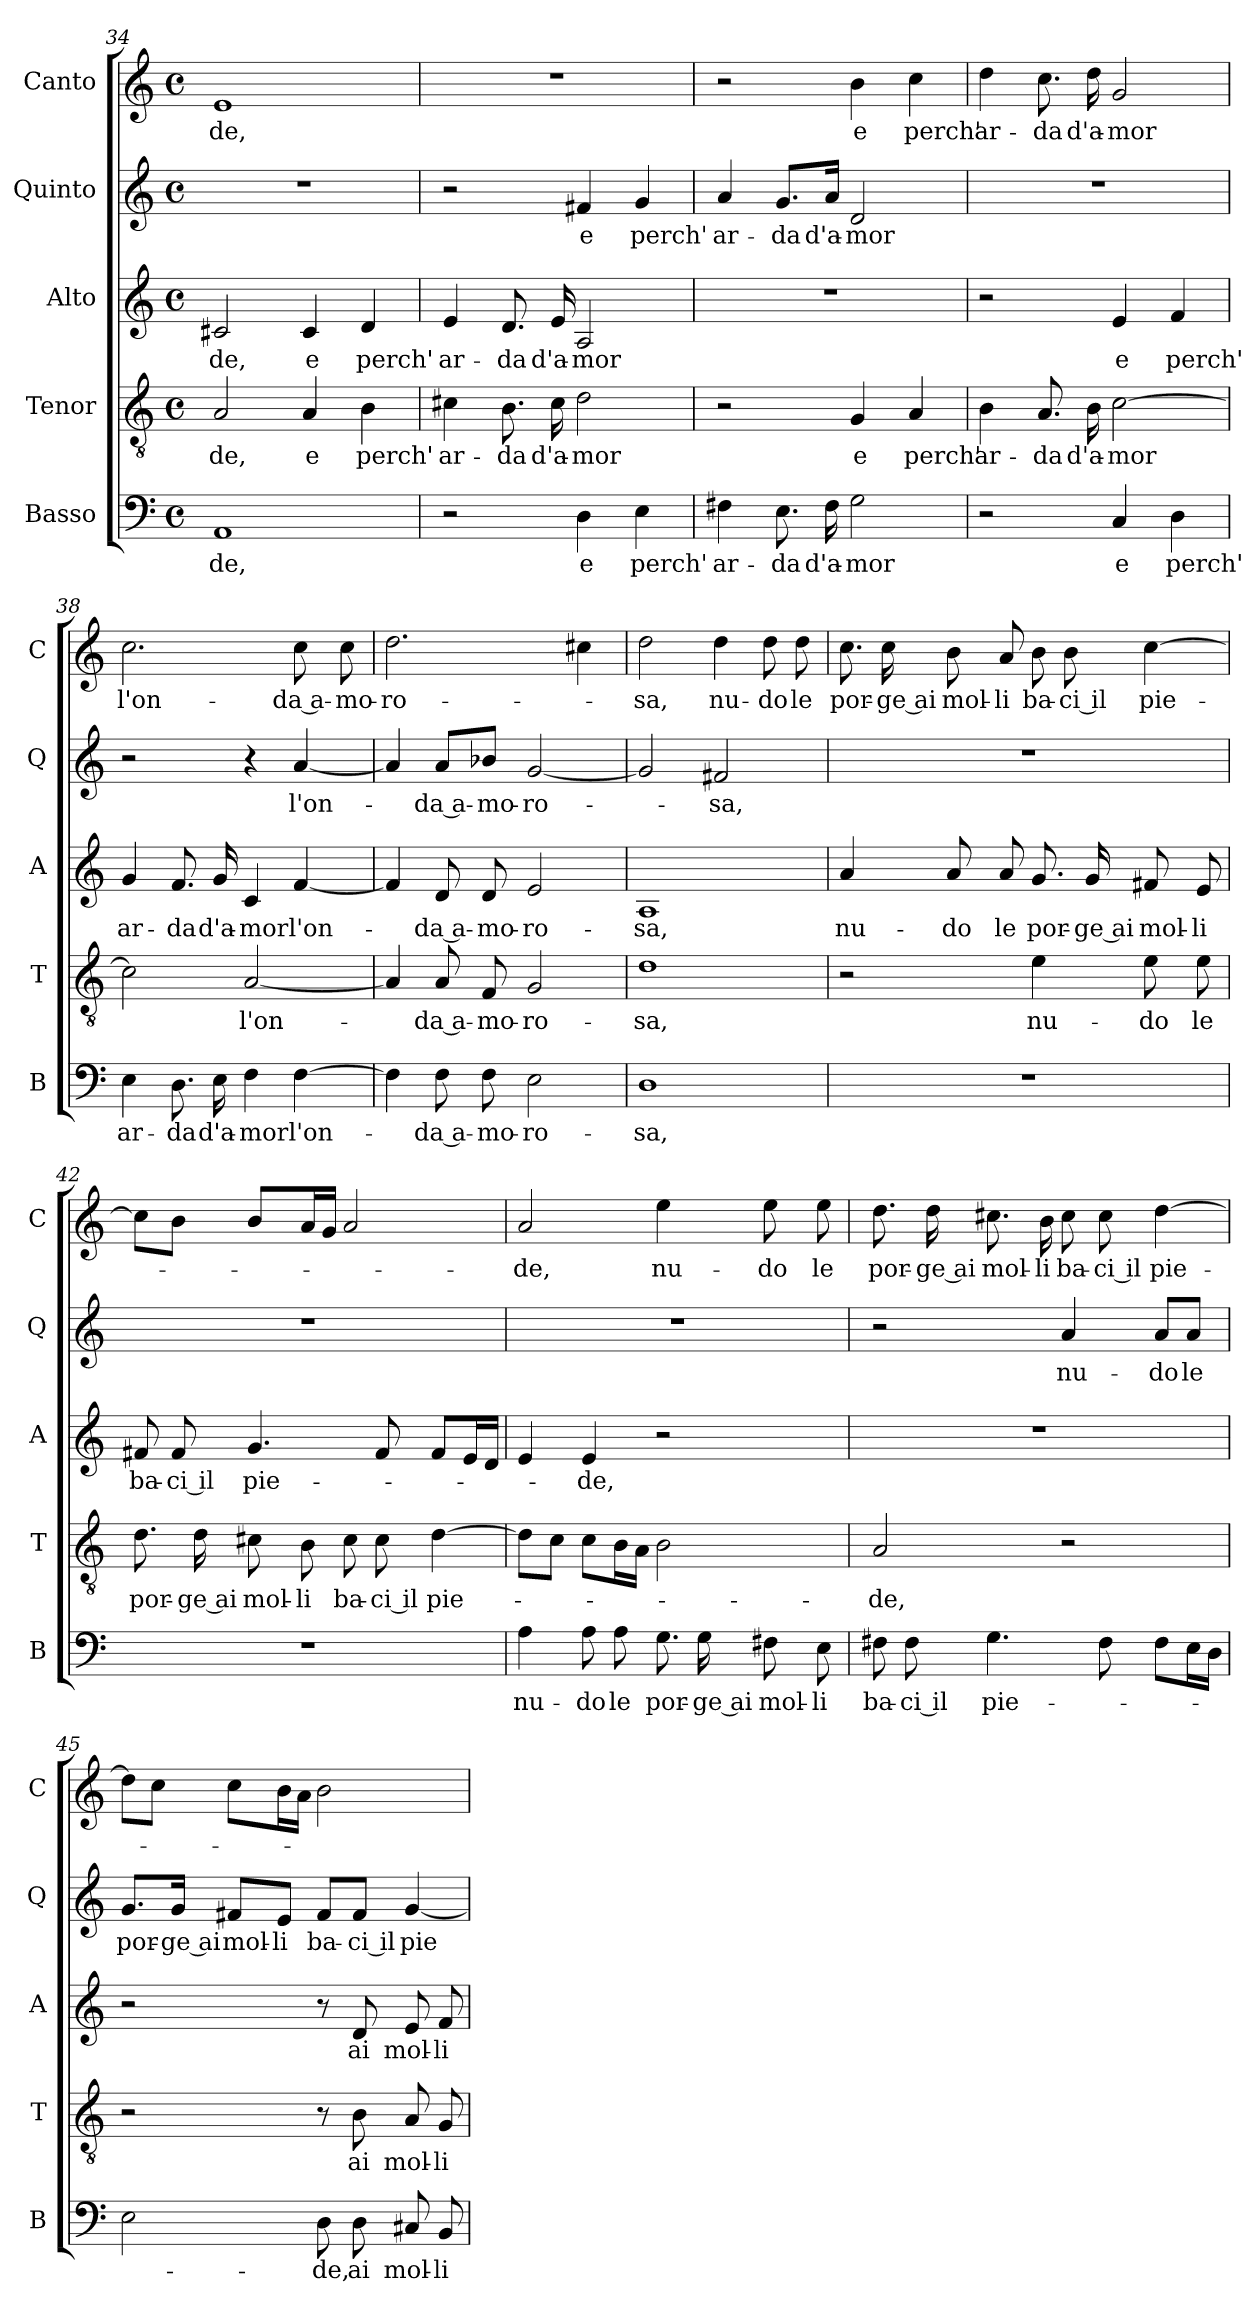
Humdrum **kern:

**kern	**text	**kern	**text	**kern	**text	**kern	**text	**kern	**text
*part5	*part5	*part4	*part4	*part3	*part3	*part2	*part2	*part1	*part1
*staff5	*staff5	*staff4	*staff4	*staff3	*staff3	*staff2	*staff2	*staff1	*staff1
*I"Basso	*	*I"Tenor	*	*I"Alto	*	*I"Quinto	*	*I"Canto	*
*I'B	*	*I'T	*	*I'A	*	*I'Q	*	*I'C	*
*clefF4	*	*clefGv2	*	*clefG2	*	*clefG2	*	*clefG2	*
*k[]	*	*k[]	*	*k[]	*	*k[]	*	*k[]	*
*C:	*	*C:	*	*C:	*	*C:	*	*C:	*
*M4/4	*	*M4/4	*	*M4/4	*	*M4/4	*	*M4/4	*
*met(c)	*	*met(c)	*	*met(c)	*	*met(c)	*	*met(c)	*
=34	=34	=34	=34	=34	=34	=34	=34	=34	=34
!	!LO:LY:b	!	!LO:LY:b	!	!LO:LY:b	!	!	!	!LO:LY:b
1AA	-de,	2A/	-de,	2c#X/	-de,	1r	.	1e	-de,
!	!	!	!LO:LY:b	!	!LO:LY:b	!	!	!	!
.	.	4A/	e	4c#/	e	.	.	.	.
!	!	!	!LO:LY:b	!	!LO:LY:b	!	!	!	!
.	.	4B\	perch'	4d/	perch'	.	.	.	.
!!LO:PB:g=z
=35	=35	=35	=35	=35	=35	=35	=35	=35	=35
!	!	!	!LO:LY:b	!	!LO:LY:b	!	!	!	!
2r	.	4c#X\	ar-	4e/	ar-	2r	.	1r	.
!	!	!	!LO:LY:b	!	!LO:LY:b	!	!	!	!
.	.	8.B\	-da	8.d/	-da	.	.	.	.
!	!	!	!LO:LY:b	!	!LO:LY:b	!	!	!	!
.	.	16c#\	d'a-	16e/	d'a-	.	.	.	.
!	!LO:LY:b	!	!LO:LY:b	!	!LO:LY:b	!	!LO:LY:b	!	!
4D\	e	2d\	-mor	2A/	-mor	4f#X/	e	.	.
!	!LO:LY:b	!	!	!	!	!	!LO:LY:b	!	!
4E\	perch'	.	.	.	.	4g/	perch'	.	.
=36	=36	=36	=36	=36	=36	=36	=36	=36	=36
!	!LO:LY:b	!	!	!	!	!	!LO:LY:b	!	!
4F#X\	ar-	2r	.	1r	.	4a/	ar-	2r	.
!	!LO:LY:b	!	!	!	!	!	!LO:LY:b	!	!
8.E\	-da	.	.	.	.	8.g/L	-da	.	.
!	!LO:LY:b	!	!	!	!	!	!LO:LY:b	!	!
16F#\	d'a-	.	.	.	.	16a/Jk	d'a-	.	.
!	!LO:LY:b	!	!LO:LY:b	!	!	!	!LO:LY:b	!	!LO:LY:b
2G\	-mor	4G/	e	.	.	2d/	-mor	4b\	e
!	!	!	!LO:LY:b	!	!	!	!	!	!LO:LY:b
.	.	4A/	perch'	.	.	.	.	4cc\	perch'
=37	=37	=37	=37	=37	=37	=37	=37	=37	=37
!	!	!	!LO:LY:b	!	!	!	!	!	!LO:LY:b
2r	.	4B\	ar-	2r	.	1r	.	4dd\	ar-
!	!	!	!LO:LY:b	!	!	!	!	!	!LO:LY:b
.	.	8.A/	-da	.	.	.	.	8.cc\	-da
!	!	!	!LO:LY:b	!	!	!	!	!	!LO:LY:b
.	.	16B\	d'a-	.	.	.	.	16dd\	d'a-
!	!LO:LY:b	!	!LO:LY:b	!	!LO:LY:b	!	!	!	!LO:LY:b
4C/	e	[2c\	-mor	4e/	e	.	.	2g/	-mor
!	!LO:LY:b	!	!	!	!LO:LY:b	!	!	!	!
4D\	perch'	.	.	4f/	perch'	.	.	.	.
=38	=38	=38	=38	=38	=38	=38	=38	=38	=38
!	!LO:LY:b	!	!	!	!LO:LY:b	!	!	!	!LO:LY:b
4E\	ar-	2c\]	.	4g/	ar-	2r	.	2.cc\	l'on-
!	!LO:LY:b	!	!	!	!LO:LY:b	!	!	!	!
8.D\	-da	.	.	8.f/	-da	.	.	.	.
!	!LO:LY:b	!	!	!	!LO:LY:b	!	!	!	!
16E\	d'a-	.	.	16g/	d'a-	.	.	.	.
!	!LO:LY:b	!	!LO:LY:b	!	!LO:LY:b	!	!	!	!
4F\	-mor	[2A/	l'on-	4c/	-mor	4r	.	.	.
!	!LO:LY:b	!	!	!	!LO:LY:b	!	!LO:LY:b	!	!LO:LY:b
[4F\	l'on-	.	.	[4f/	l'on-	[4a/	l'on-	8cc\	-da a-
!	!	!	!	!	!	!	!	!	!LO:LY:b
.	.	.	.	.	.	.	.	8cc\	-mo-
=39	=39	=39	=39	=39	=39	=39	=39	=39	=39
!	!	!	!	!	!	!	!	!	!LO:LY:b
4F\]	.	4A/]	.	4f/]	.	4a/]	.	2.dd\	-ro-
!	!LO:LY:b	!	!LO:LY:b	!	!LO:LY:b	!	!LO:LY:b	!	!
8F\	-da a-	8A/	-da a-	8d/	-da a-	8a/L	-da a-	.	.
!	!LO:LY:b	!	!LO:LY:b	!	!LO:LY:b	!	!LO:LY:b	!	!
8F\	-mo-	8F/	-mo-	8d/	-mo-	8b-X/J	-mo-	.	.
!	!LO:LY:b	!	!LO:LY:b	!	!LO:LY:b	!	!LO:LY:b	!	!
2E\	-ro-	2G/	-ro-	2e/	-ro-	[2g/	-ro-	.	.
.	.	.	.	.	.	.	.	4cc#X\	.
!!LO:LB:g=z
=40	=40	=40	=40	=40	=40	=40	=40	=40	=40
!	!LO:LY:b	!	!LO:LY:b	!	!LO:LY:b	!	!	!	!LO:LY:b
1D	-sa,	1d	-sa,	1A	-sa,	2g/]	.	2dd\	-sa,
!	!	!	!	!	!	!	!LO:LY:b	!	!LO:LY:b
.	.	.	.	.	.	2f#X/	-sa,	4dd\	nu-
!	!	!	!	!	!	!	!	!	!LO:LY:b
.	.	.	.	.	.	.	.	8dd\	-do
!	!	!	!	!	!	!	!	!	!LO:LY:b
.	.	.	.	.	.	.	.	8dd\	le
=41	=41	=41	=41	=41	=41	=41	=41	=41	=41
!	!	!	!	!	!LO:LY:b	!	!	!	!LO:LY:b
1r	.	2r	.	4a/	nu-	1r	.	8.cc\	por-
!	!	!	!	!	!	!	!	!	!LO:LY:b
.	.	.	.	.	.	.	.	16cc\	-ge ai
!	!	!	!	!	!LO:LY:b	!	!	!	!LO:LY:b
.	.	.	.	8a/	-do	.	.	8b\	mol-
!	!	!	!	!	!LO:LY:b	!	!	!	!LO:LY:b
.	.	.	.	8a/	le	.	.	8a/	-li
!	!	!	!LO:LY:b	!	!LO:LY:b	!	!	!	!LO:LY:b
.	.	4e\	nu-	8.g/	por-	.	.	8b\	ba-
!	!	!	!	!	!	!	!	!	!LO:LY:b
.	.	.	.	.	.	.	.	8b\	-ci il
!	!	!	!	!	!LO:LY:b	!	!	!	!
.	.	.	.	16g/	-ge ai	.	.	.	.
!	!	!	!LO:LY:b	!	!LO:LY:b	!	!	!	!LO:LY:b
.	.	8e\	-do	8f#X/	mol-	.	.	[4cc\	pie-
!	!	!	!LO:LY:b	!	!LO:LY:b	!	!	!	!
.	.	8e\	le	8e/	-li	.	.	.	.
=42	=42	=42	=42	=42	=42	=42	=42	=42	=42
!	!	!	!LO:LY:b	!	!LO:LY:b	!	!	!	!
1r	.	8.d\	por-	8f#X/	ba-	1r	.	8cc\L]	.
!	!	!	!	!	!LO:LY:b	!	!	!	!
.	.	.	.	8f#/	-ci il	.	.	8b\J	.
!	!	!	!LO:LY:b	!	!	!	!	!	!
.	.	16d\	-ge ai	.	.	.	.	.	.
!	!	!	!LO:LY:b	!	!LO:LY:b	!	!	!	!
.	.	8c#X\	mol-	4.g/	pie-	.	.	8b/L	.
!	!	!	!LO:LY:b	!	!	!	!	!	!
.	.	8B\	-li	.	.	.	.	16a/L	.
.	.	.	.	.	.	.	.	16g/JJ	.
!	!	!	!LO:LY:b	!	!	!	!	!	!
.	.	8c#\	ba-	.	.	.	.	2a/	.
!	!	!	!LO:LY:b	!	!	!	!	!	!
.	.	8c#\	-ci il	8f#/	.	.	.	.	.
!	!	!	!LO:LY:b	!	!	!	!	!	!
.	.	[4d\	pie-	8f#/L	.	.	.	.	.
.	.	.	.	16e/L	.	.	.	.	.
.	.	.	.	16d/JJ	.	.	.	.	.
=43	=43	=43	=43	=43	=43	=43	=43	=43	=43
!	!LO:LY:b	!	!	!	!	!	!	!	!LO:LY:b
4A\	nu-	8d\L]	.	4e/	.	1r	.	2a/	-de,
.	.	8c\J	.	.	.	.	.	.	.
!	!LO:LY:b	!	!	!	!LO:LY:b	!	!	!	!
8A\	-do	8c\L	.	4e/	-de,	.	.	.	.
!	!LO:LY:b	!	!	!	!	!	!	!	!
8A\	le	16B\L	.	.	.	.	.	.	.
.	.	16A\JJ	.	.	.	.	.	.	.
!	!LO:LY:b	!	!	!	!	!	!	!	!LO:LY:b
8.G\	por-	2B\	.	2r	.	.	.	4ee\	nu-
!	!LO:LY:b	!	!	!	!	!	!	!	!
16G\	-ge ai	.	.	.	.	.	.	.	.
!	!LO:LY:b	!	!	!	!	!	!	!	!LO:LY:b
8F#X\	mol-	.	.	.	.	.	.	8ee\	-do
!	!LO:LY:b	!	!	!	!	!	!	!	!LO:LY:b
8E\	-li	.	.	.	.	.	.	8ee\	le
!!LO:LB:g=z
=44	=44	=44	=44	=44	=44	=44	=44	=44	=44
!	!LO:LY:b	!	!LO:LY:b	!	!	!	!	!	!LO:LY:b
8F#X\	ba-	2A/	-de,	1r	.	2r	.	8.dd\	por-
!	!LO:LY:b	!	!	!	!	!	!	!	!
8F#\	-ci il	.	.	.	.	.	.	.	.
!	!	!	!	!	!	!	!	!	!LO:LY:b
.	.	.	.	.	.	.	.	16dd\	-ge ai
!	!LO:LY:b	!	!	!	!	!	!	!	!LO:LY:b
4.G\	pie-	.	.	.	.	.	.	8.cc#X\	mol-
!	!	!	!	!	!	!	!	!	!LO:LY:b
.	.	.	.	.	.	.	.	16b\	-li
!	!	!	!	!	!	!	!LO:LY:b	!	!LO:LY:b
.	.	2r	.	.	.	4a/	nu-	8cc#\	ba-
!	!	!	!	!	!	!	!	!	!LO:LY:b
8F#\	.	.	.	.	.	.	.	8cc#\	-ci il
!	!	!	!	!	!	!	!LO:LY:b	!	!LO:LY:b
8F#\L	.	.	.	.	.	8a/L	-do	[4dd\	pie-
!	!	!	!	!	!	!	!LO:LY:b	!	!
16E\L	.	.	.	.	.	8a/J	le	.	.
16D\JJ	.	.	.	.	.	.	.	.	.
=45	=45	=45	=45	=45	=45	=45	=45	=45	=45
!	!	!	!	!	!	!	!LO:LY:b	!	!
2E\	.	2r	.	2r	.	8.g/L	por-	8dd\L]	.
.	.	.	.	.	.	.	.	8cc\J	.
!	!	!	!	!	!	!	!LO:LY:b	!	!
.	.	.	.	.	.	16g/Jk	-ge ai	.	.
!	!	!	!	!	!	!	!LO:LY:b	!	!
.	.	.	.	.	.	8f#X/L	mol-	8cc\L	.
!	!	!	!	!	!	!	!LO:LY:b	!	!
.	.	.	.	.	.	8e/J	-li	16b\L	.
.	.	.	.	.	.	.	.	16a\JJ	.
!	!LO:LY:b	!	!	!	!	!	!LO:LY:b	!	!
8D\	-de,	8r	.	8r	.	8f#/L	ba-	2b\	.
!	!LO:LY:b	!	!LO:LY:b	!	!LO:LY:b	!	!LO:LY:b	!	!
8D\	ai	8B\	ai	8d/	ai	8f#/J	-ci il	.	.
!	!LO:LY:b	!	!LO:LY:b	!	!LO:LY:b	!	!LO:LY:b	!	!
8C#X/	mol-	8A/	mol-	8e/	mol-	[4g/	pie-	.	.
!	!LO:LY:b	!	!LO:LY:b	!	!LO:LY:b	!	!	!	!
8BB/	-li	8G/	-li	8f/	-li	.	.	.	.
=	=	=	=	=	=	=	=	=	=
*-	*-	*-	*-	*-	*-	*-	*-	*-	*-
